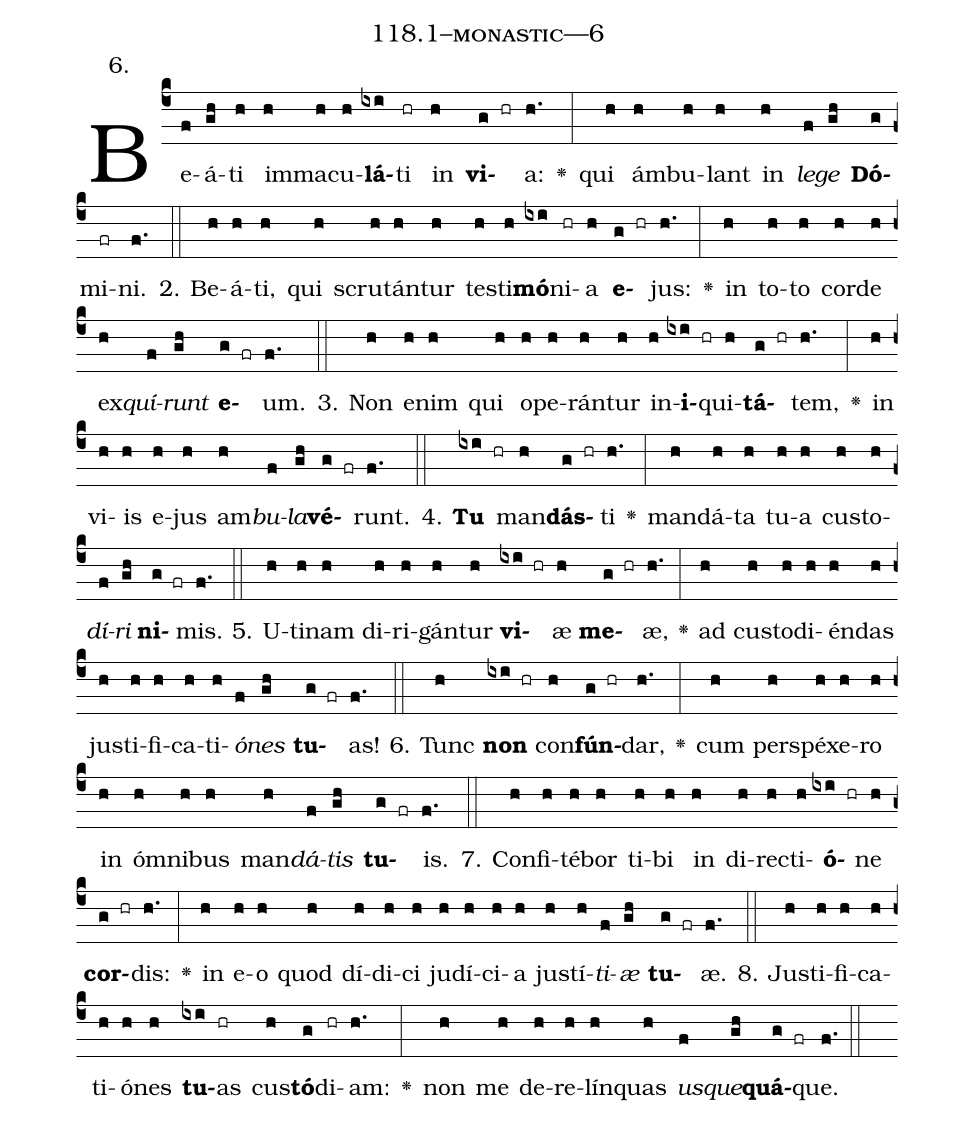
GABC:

name: 118.1--monastic---6;
annotation: 6.;
%%
(c4)Be(f)á(gh)ti(h) im(h)ma(h)cu(h)<b>lá</b>(ixi)ti(hr) in(h) <b>vi</b>(g hr)a:(h.) <v>\greheightstar</v>(:) qui(h) ám(h)bu(h)lant(h) in(h) <i>le</i>(f)<i>ge</i>(gh) <b>Dó</b>(g)mi(fr)ni.(f.) (::)
2. Be(h)á(h)ti,(h) qui(h) scru(h)tán(h)tur(h) tes(h)ti(h)<b>mó</b>(ixi)ni(hr)a(h) <b>e</b>(g hr)jus:(h.) <v>\greheightstar</v>(:) in(h) to(h)to(h) cor(h)de(h) ex(h)<i>quí</i>(f)<i>runt</i>(gh) <b>e</b>(g fr)um.(f.) (::)
3. Non(h) e(h)nim(h) qui(h) o(h)pe(h)rán(h)tur(h) in(h)<b>i</b>(ixi hr)qui(h)<b>tá</b>(g hr)tem,(h.) <v>\greheightstar</v>(:) in(h) vi(h)is(h) e(h)jus(h) am(h)<i>bu</i>(f)<i>la</i>(gh)<b>vé</b>(g fr)runt.(f.) (::)
4. <b>Tu</b>(ixi hr) man(h)<b>dás</b>(g hr)ti(h.) <v>\greheightstar</v>(:) man(h)dá(h)ta(h) tu(h)a(h) cus(h)to(h)<i>dí</i>(f)<i>ri</i>(gh) <b>ni</b>(g fr)mis.(f.) (::)
5. U(h)ti(h)nam(h) di(h)ri(h)gán(h)tur(h) <b>vi</b>(ixi hr)æ(h) <b>me</b>(g hr)æ,(h.) <v>\greheightstar</v>(:) ad(h) cus(h)to(h)di(h)én(h)das(h) jus(h)ti(h)fi(h)ca(h)ti(h)<i>ó</i>(f)<i>nes</i>(gh) <b>tu</b>(g fr)as!(f.) (::)
6. Tunc(h) <b>non</b>(ixi hr) con(h)<b>fún</b>(g hr)dar,(h.) <v>\greheightstar</v>(:) cum(h) per(h)spé(h)xe(h)ro(h) in(h) óm(h)ni(h)bus(h) man(h)<i>dá</i>(f)<i>tis</i>(gh) <b>tu</b>(g fr)is.(f.) (::)
7. Con(h)fi(h)té(h)bor(h) ti(h)bi(h) in(h) di(h)rec(h)ti(h)<b>ó</b>(ixi hr)ne(h) <b>cor</b>(g hr)dis:(h.) <v>\greheightstar</v>(:) in(h) e(h)o(h) quod(h) dí(h)di(h)ci(h) ju(h)dí(h)ci(h)a(h) jus(h)tí(h)<i>ti</i>(f)<i>æ</i>(gh) <b>tu</b>(g fr)æ.(f.) (::)
8. Jus(h)ti(h)fi(h)ca(h)ti(h)ó(h)nes(h) <b>tu</b>(ixi)as(hr) cus(h)<b>tó</b>(g)di(hr)am:(h.) <v>\greheightstar</v>(:) non(h) me(h) de(h)re(h)lín(h)quas(h) <i>us</i>(f)<i>que</i>(gh)<b>quá</b>(g fr)que.(f.) (::)
